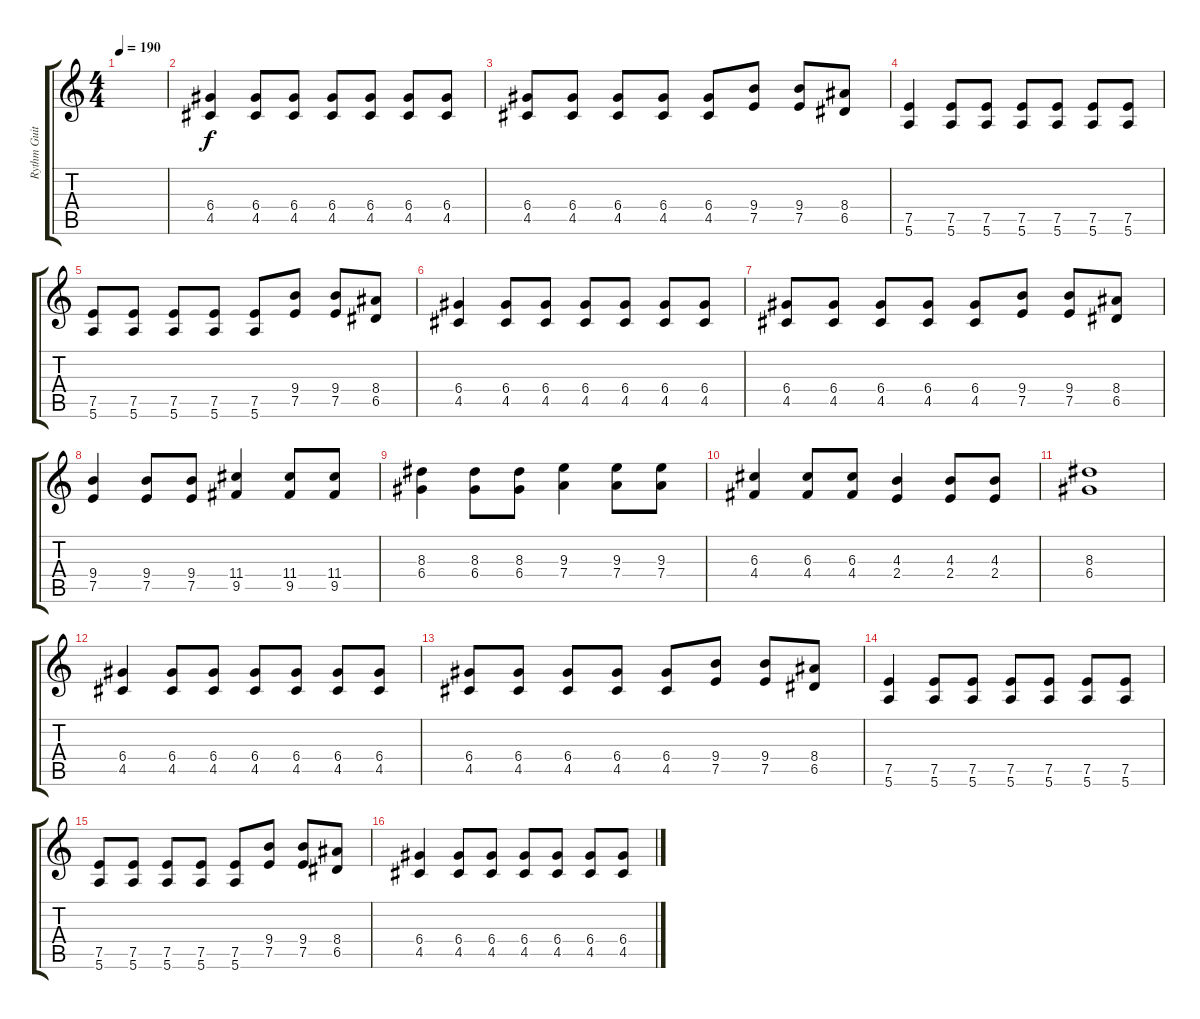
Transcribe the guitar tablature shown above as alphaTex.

\track ("Rythm Guitar / Kim" "Rythm Guit") {instrument distortionguitar}
\staff {score tabs}
\tuning (E4 B3 G3 D3 A2 E2) {hide}
\ts (4 4)
\tempo 190
\clef g2
\ks c
|
(6.4 4.5).4 (6.4 4.5).8 (6.4 4.5).8 (6.4 4.5).8 (6.4 4.5).8 (6.4 4.5).8 (6.4 4.5).8 |
(6.4 4.5).8 (6.4 4.5).8 (6.4 4.5).8 (6.4 4.5).8 (6.4 4.5).8 (9.4 7.5).8 (9.4 7.5).8 (8.4 6.5).8 |
(7.5 5.6).4 (7.5 5.6).8 (7.5 5.6).8 (7.5 5.6).8 (7.5 5.6).8 (7.5 5.6).8 (7.5 5.6).8 |
(7.5 5.6).8 (7.5 5.6).8 (7.5 5.6).8 (7.5 5.6).8 (7.5 5.6).8 (9.4 7.5).8 (9.4 7.5).8 (8.4 6.5).8 |
(6.4 4.5).4 (6.4 4.5).8 (6.4 4.5).8 (6.4 4.5).8 (6.4 4.5).8 (6.4 4.5).8 (6.4 4.5).8 |
(6.4 4.5).8 (6.4 4.5).8 (6.4 4.5).8 (6.4 4.5).8 (6.4 4.5).8 (9.4 7.5).8 (9.4 7.5).8 (8.4 6.5).8 |
(9.4 7.5).4 (9.4 7.5).8 (9.4 7.5).8 (11.4 9.5).4 (11.4 9.5).8 (11.4 9.5).8 |
(8.3 6.4).4 (8.3 6.4).8 (8.3 6.4).8 (9.3 7.4).4 (9.3 7.4).8 (9.3 7.4).8 |
(6.3 4.4).4 (6.3 4.4).8 (6.3 4.4).8 (4.3 2.4).4 (4.3 2.4).8 (4.3 2.4).8 |
(8.3 6.4).1 |
(6.4 4.5).4 (6.4 4.5).8 (6.4 4.5).8 (6.4 4.5).8 (6.4 4.5).8 (6.4 4.5).8 (6.4 4.5).8 |
(6.4 4.5).8 (6.4 4.5).8 (6.4 4.5).8 (6.4 4.5).8 (6.4 4.5).8 (9.4 7.5).8 (9.4 7.5).8 (8.4 6.5).8 |
(7.5 5.6).4 (7.5 5.6).8 (7.5 5.6).8 (7.5 5.6).8 (7.5 5.6).8 (7.5 5.6).8 (7.5 5.6).8 |
(7.5 5.6).8 (7.5 5.6).8 (7.5 5.6).8 (7.5 5.6).8 (7.5 5.6).8 (9.4 7.5).8 (9.4 7.5).8 (8.4 6.5).8 |
(6.4 4.5).4 (6.4 4.5).8 (6.4 4.5).8 (6.4 4.5).8 (6.4 4.5).8 (6.4 4.5).8 (6.4 4.5).8
